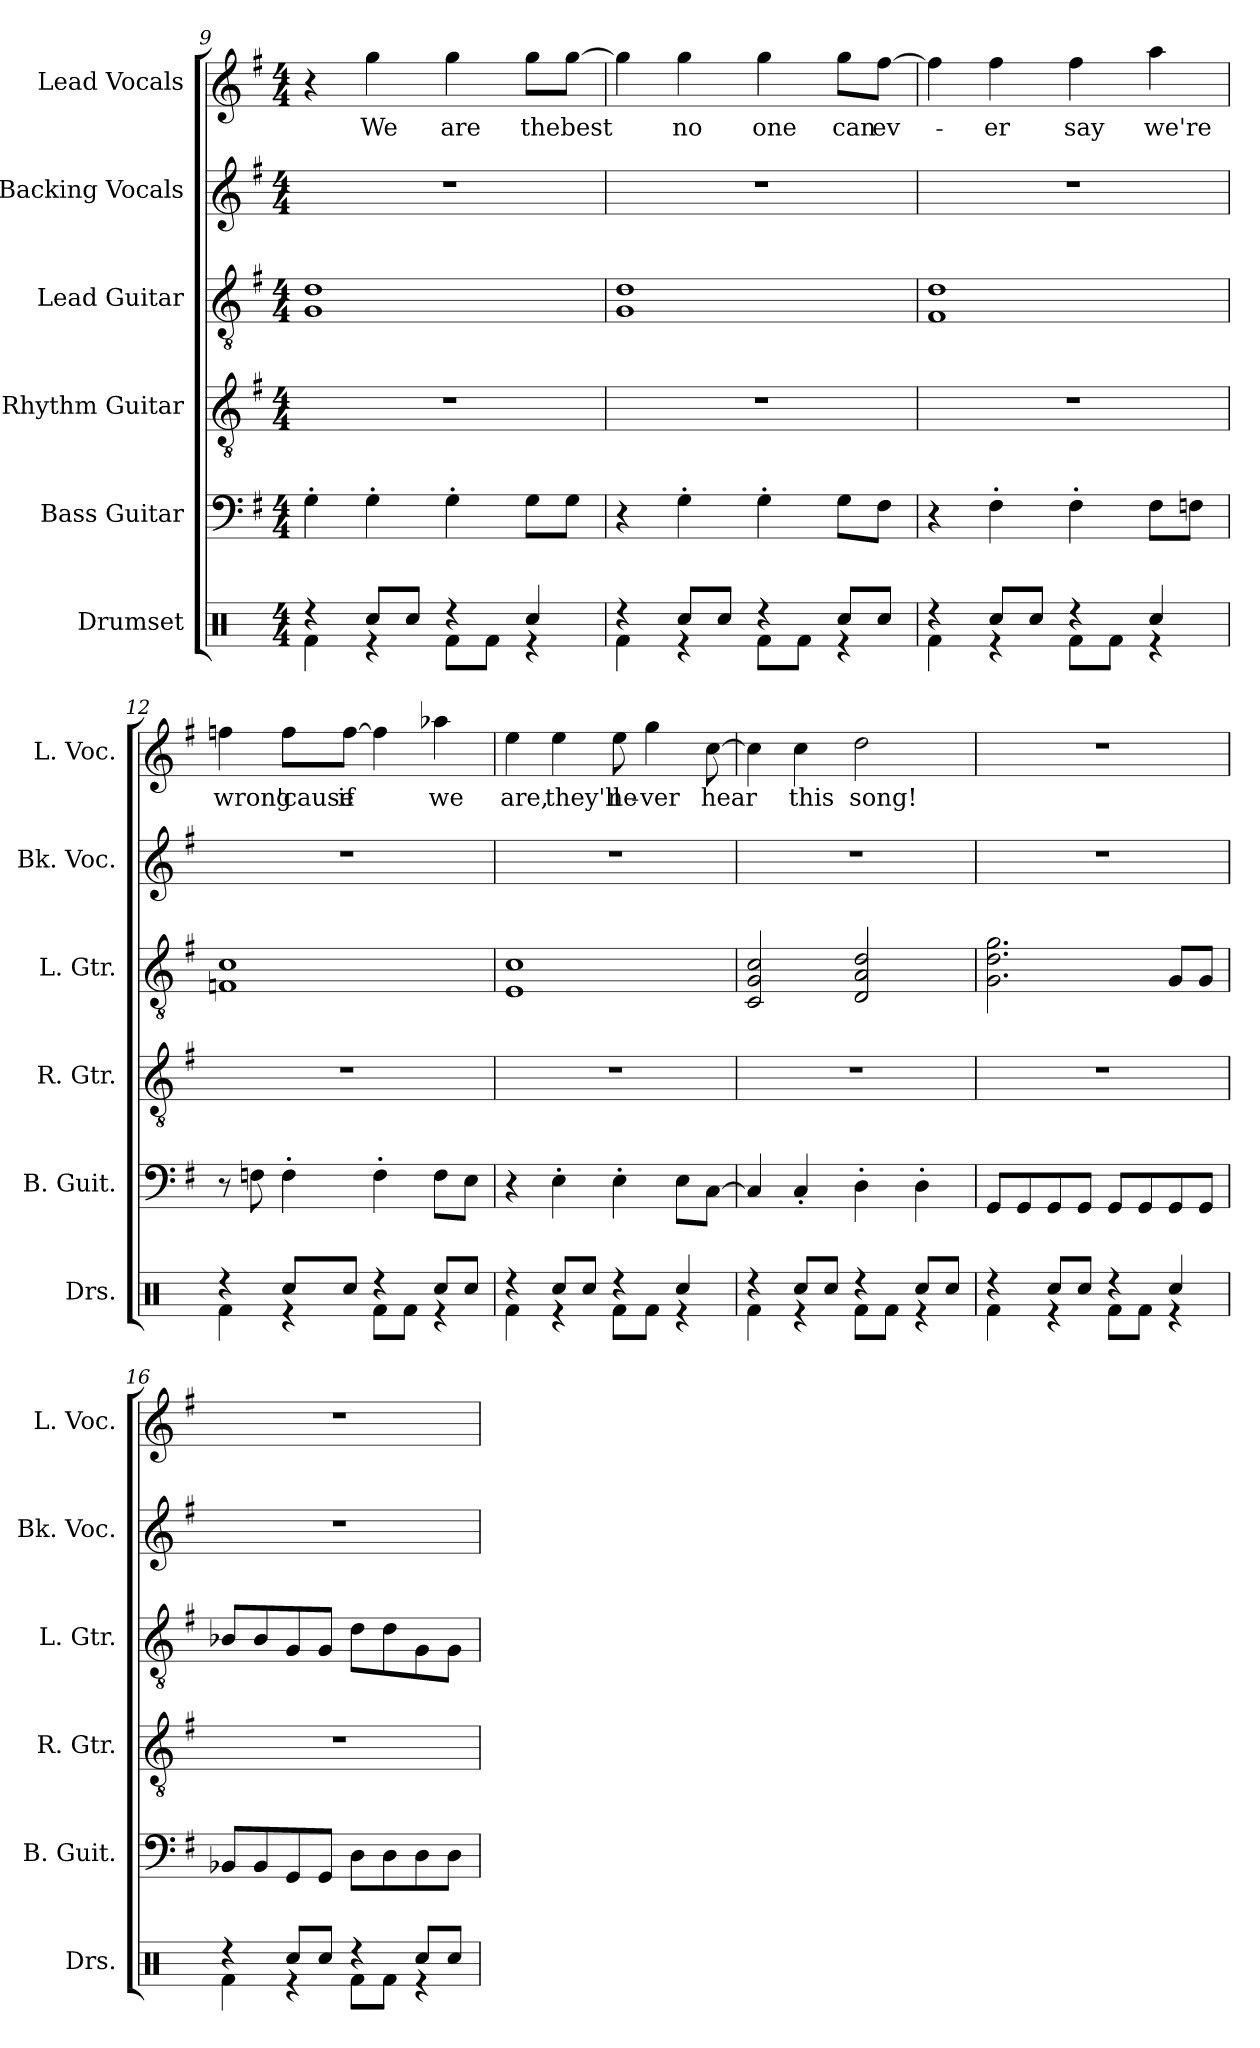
**kern	**kern	**kern	**kern	**kern	**kern	**text
*part6	*part5	*part4	*part3	*part2	*part1	*part1
*staff6	*staff5	*staff4	*staff3	*staff2	*staff1	*staff1
*I"Drumset	*I"Bass Guitar	*I"Rhythm Guitar	*I"Lead Guitar	*I"Backing Vocals	*I"Lead Vocals	*
*I'Drs.	*I'B. Guit.	*I'R. Gtr.	*I'L. Gtr.	*I'Bk. Voc.	*I'L. Voc.	*
!!LO:PB:g=z
*clefX	*clefF4	*clefGv2	*clefGv2	*clefG2	*clefG2	*
*	*ITrd7c12	*	*	*	*	*
*k[]	*k[f#]	*k[f#]	*k[f#]	*k[f#]	*k[f#]	*
*M4/4	*M4/4	*M4/4	*M4/4	*M4/4	*M4/4	*
=9	=9	=9	=9	=9	=9	=9
*^	*	*	*	*	*	*
4r	4Rf\	4GG'\	1r	1G 1d	1r	4r	.
!	!	!	!	!	!	!	!LO:LY:b
8Rcc/L	4r	4GG'\	.	.	.	4gg\	We
8Rcc/J	.	.	.	.	.	.	.
!	!	!	!	!	!	!	!LO:LY:b
4r	8Rf\L	4GG'\	.	.	.	4gg\	are
.	8Rf\J	.	.	.	.	.	.
!	!	!	!	!	!	!	!LO:LY:b
4Rcc/	4r	8GG\L	.	.	.	8gg\L	the
!	!	!	!	!	!	!	!LO:LY:b
.	.	8GG\J	.	.	.	[8gg\J	best
=10	=10	=10	=10	=10	=10	=10	=10
4r	4Rf\	4r	1r	1G 1d	1r	4gg\]	.
!	!	!	!	!	!	!	!LO:LY:b
8Rcc/L	4r	4GG'\	.	.	.	4gg\	no
8Rcc/J	.	.	.	.	.	.	.
!	!	!	!	!	!	!	!LO:LY:b
4r	8Rf\L	4GG'\	.	.	.	4gg\	one
.	8Rf\J	.	.	.	.	.	.
!	!	!	!	!	!	!	!LO:LY:b
8Rcc/L	4r	8GG\L	.	.	.	8gg\L	can
!	!	!	!	!	!	!	!LO:LY:b
8Rcc/J	.	8FF#\J	.	.	.	[8ff#\J	ev-
=11	=11	=11	=11	=11	=11	=11	=11
4r	4Rf\	4r	1r	1F# 1d	1r	4ff#\]	.
!	!	!	!	!	!	!	!LO:LY:b
8Rcc/L	4r	4FF#'\	.	.	.	4ff#\	-er
8Rcc/J	.	.	.	.	.	.	.
!	!	!	!	!	!	!	!LO:LY:b
4r	8Rf\L	4FF#'\	.	.	.	4ff#\	say
.	8Rf\J	.	.	.	.	.	.
!	!	!	!	!	!	!	!LO:LY:b
4Rcc/	4r	8FF#\L	.	.	.	4aa\	we're
.	.	8FFn\J	.	.	.	.	.
=12	=12	=12	=12	=12	=12	=12	=12
!	!	!	!	!	!	!	!LO:LY:b
4r	4Rf\	8r	1r	1Fn 1c	1r	4ffn\	wrong
.	.	8FFn\	.	.	.	.	.
!	!	!	!	!	!	!	!LO:LY:b
8Rcc/L	4r	4FF'\	.	.	.	8ff\L	'cause
!	!	!	!	!	!	!	!LO:LY:b
8Rcc/J	.	.	.	.	.	[8ff\J	if
4r	8Rf\L	4FF'\	.	.	.	4ff\]	.
.	8Rf\J	.	.	.	.	.	.
!	!	!	!	!	!	!	!LO:LY:b
8Rcc/L	4r	8FF\L	.	.	.	4aa-X\	we
8Rcc/J	.	8EE\J	.	.	.	.	.
!!LO:LB:g=z
=13	=13	=13	=13	=13	=13	=13	=13
!	!	!	!	!	!	!	!LO:LY:b
4r	4Rf\	4r	1r	1E 1c	1r	4ee\	are,
!	!	!	!	!	!	!	!LO:LY:b
8Rcc/L	4r	4EE'\	.	.	.	4ee\	they'll
8Rcc/J	.	.	.	.	.	.	.
!	!	!	!	!	!	!	!LO:LY:b
4r	8Rf\L	4EE'\	.	.	.	8ee\	ne-
!	!	!	!	!	!	!	!LO:LY:b
.	8Rf\J	.	.	.	.	4gg\	-ver
4Rcc/	4r	8EE\L	.	.	.	.	.
!	!	!	!	!	!	!	!LO:LY:b
.	.	[8CC\J	.	.	.	[8cc\	hear
=14	=14	=14	=14	=14	=14	=14	=14
4r	4Rf\	4CC/]	1r	2C/ 2G/ 2c/	1r	4cc\]	.
!	!	!	!	!	!	!	!LO:LY:b
8Rcc/L	4r	4CC'/	.	.	.	4cc\	this
8Rcc/J	.	.	.	.	.	.	.
!	!	!	!	!	!	!	!LO:LY:b
4r	8Rf\L	4DD'\	.	2D/ 2A/ 2d/	.	2dd\	song!
.	8Rf\J	.	.	.	.	.	.
8Rcc/L	4r	4DD'\	.	.	.	.	.
8Rcc/J	.	.	.	.	.	.	.
=15	=15	=15	=15	=15	=15	=15	=15
4r	4Rf\	8GGG/L	1r	2.G\ 2.d\ 2.g\	1r	1r	.
.	.	8GGG/	.	.	.	.	.
8Rcc/L	4r	8GGG/	.	.	.	.	.
8Rcc/J	.	8GGG/J	.	.	.	.	.
4r	8Rf\L	8GGG/L	.	.	.	.	.
.	8Rf\J	8GGG/	.	.	.	.	.
4Rcc/	4r	8GGG/	.	8G/L	.	.	.
.	.	8GGG/J	.	8G/J	.	.	.
=16	=16	=16	=16	=16	=16	=16	=16
4r	4Rf\	8BBB-X/L	1r	8B-X/L	1r	1r	.
.	.	8BBB-/	.	8B-/	.	.	.
8Rcc/L	4r	8GGG/	.	8G/	.	.	.
8Rcc/J	.	8GGG/J	.	8G/J	.	.	.
4r	8Rf\L	8DD\L	.	8d\L	.	.	.
.	8Rf\J	8DD\	.	8d\	.	.	.
8Rcc/L	4r	8DD\	.	8G\	.	.	.
8Rcc/J	.	8DD\J	.	8G\J	.	.	.
*v	*v	*	*	*	*	*	*
=	=	=	=	=	=	=
*-	*-	*-	*-	*-	*-	*-
